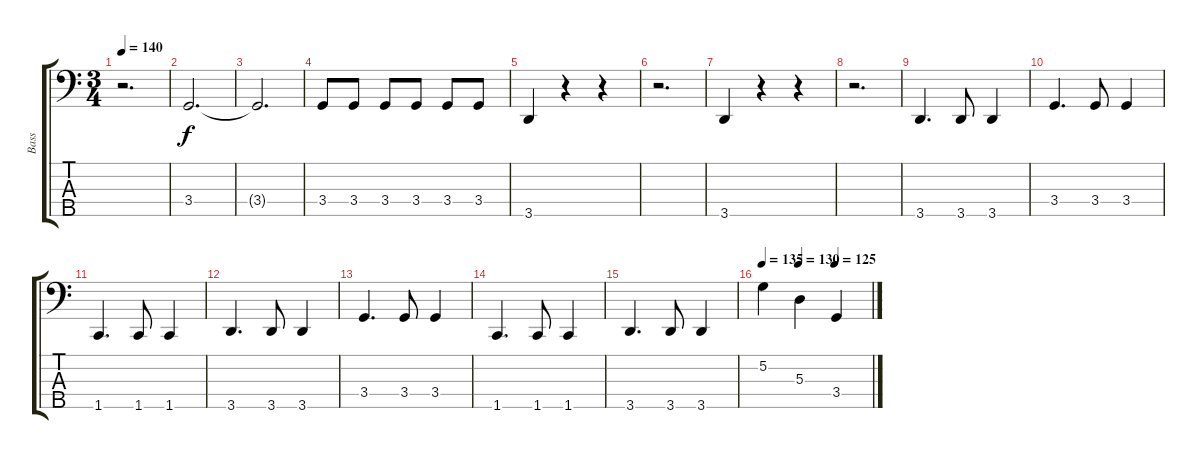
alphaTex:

\track ("Bass" "Bass") {instrument electricbassfinger}
\staff {score tabs}
\tuning (G2 D2 A1 E1 B0) {hide}
\ts (3 4)
\tempo 140
\clef f4
\ks c
r.2{d dy f} |
3.4.2{d} |
3.4{t}.2{d} |
3.4.8 3.4.8 3.4.8 3.4.8 3.4.8 3.4.8 |
3.5.4 r.4 r.4 |
r.2{d} |
3.5.4 r.4 r.4 |
r.2{d} |
3.5.4{d} 3.5.8 3.5.4 |
3.4.4{d} 3.4.8 3.4.4 |
1.5.4{d} 1.5.8 1.5.4 |
3.5.4{d} 3.5.8 3.5.4 |
3.4.4{d} 3.4.8 3.4.4 |
1.5.4{d} 1.5.8 1.5.4 |
3.5.4{d} 3.5.8 3.5.4 |
\tempo 135
\tempo (130 0.3333333333333333)
\tempo (125 0.6666666666666666)
5.2.4 5.3.4 3.4.4
